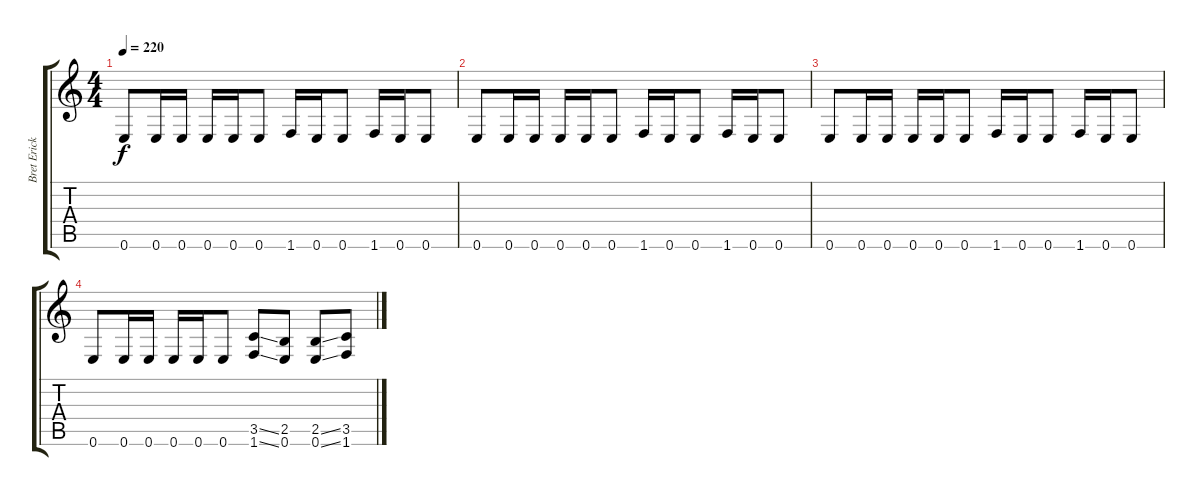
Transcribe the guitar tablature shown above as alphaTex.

\track ("Bret Ericksen" "Bret Erick") {instrument overdrivenguitar}
\staff {score tabs}
\tuning (E4 B3 G3 D3 A2 E2) {hide}
\ts (4 4)
\tempo 220
\clef g2
\ks c
0.6.8{dy f} 0.6.16 0.6.16 0.6.16 0.6.16 0.6.8 1.6.16 0.6.16 0.6.8 1.6.16 0.6.16 0.6.8 |
0.6.8 0.6.16 0.6.16 0.6.16 0.6.16 0.6.8 1.6.16 0.6.16 0.6.8 1.6.16 0.6.16 0.6.8 |
0.6.8 0.6.16 0.6.16 0.6.16 0.6.16 0.6.8 1.6.16 0.6.16 0.6.8 1.6.16 0.6.16 0.6.8 |
0.6.8 0.6.16 0.6.16 0.6.16 0.6.16 0.6.8 (3.5{ss} 1.6{ss}).8 (2.5 0.6).8 (2.5{ss} 0.6{ss}).8 (3.5 1.6).8
